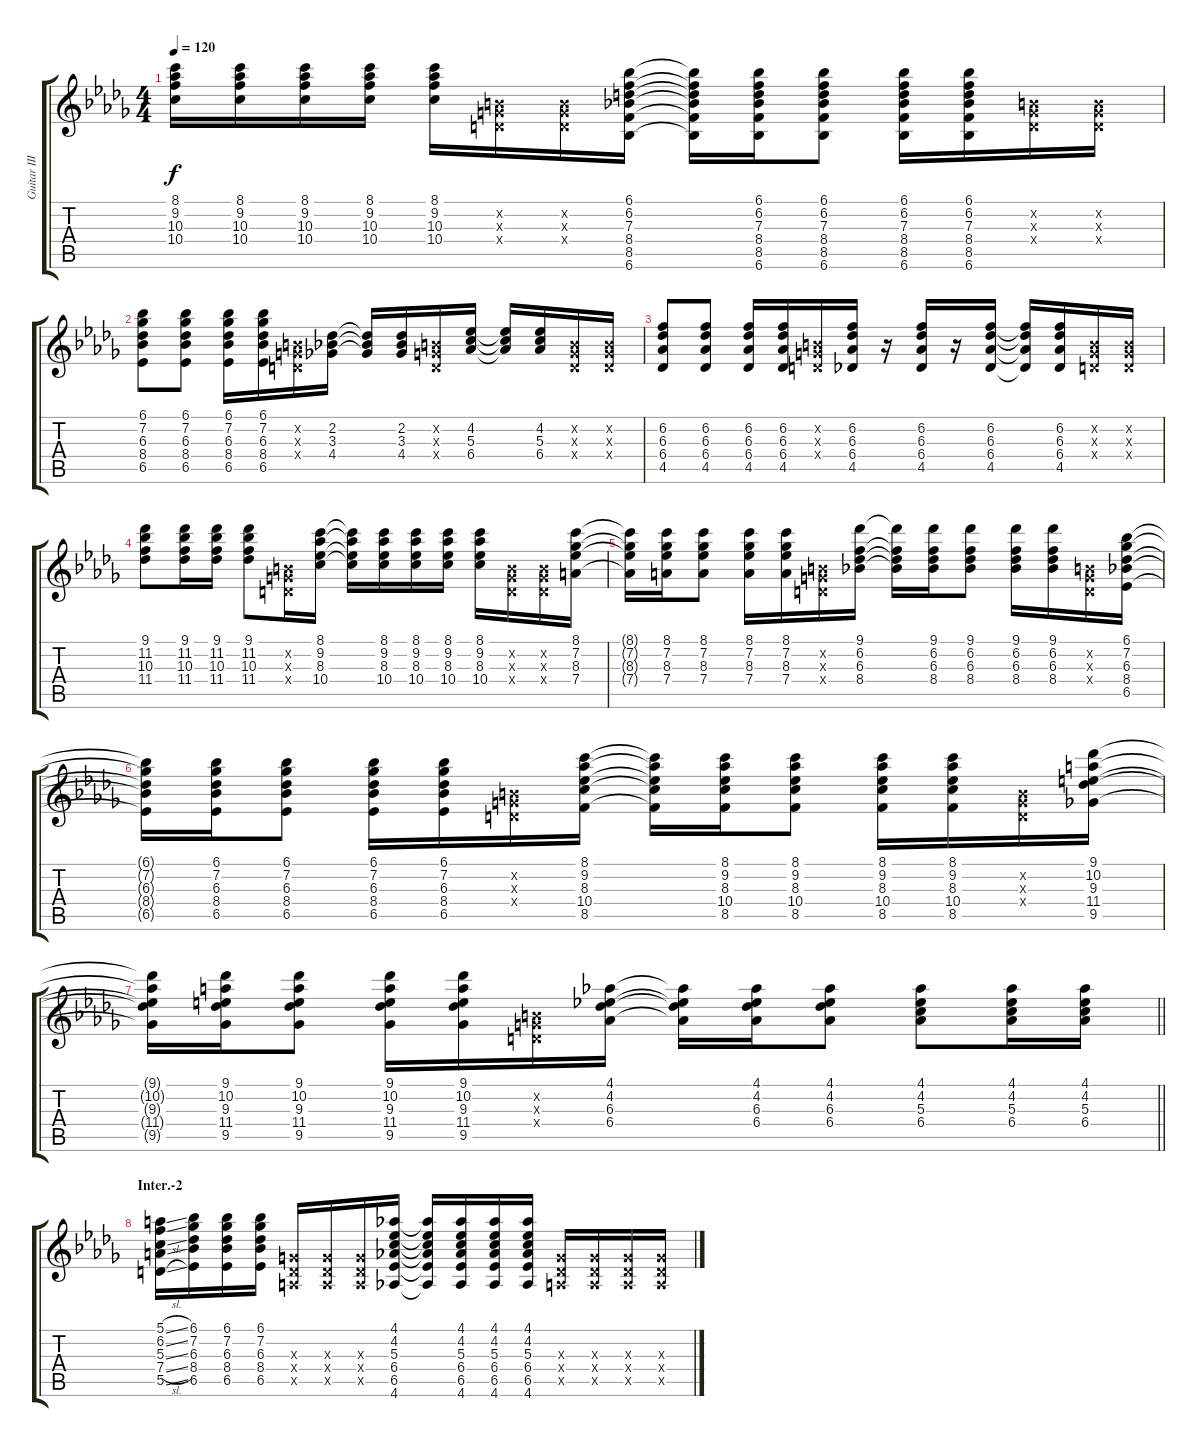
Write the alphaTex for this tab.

\track ("Guitar III (Nakano Azusa)" "Guitar III") {instrument acousticguitarsteel}
\staff {score tabs}
\tuning (E4 B3 G3 D3 A2 E2) {hide}
\ts (4 4)
\tempo 120
\clef g2
\ks db
(8.1{t} 9.2{t} 10.3{t} 10.4{t}).16{dy f} (8.1 9.2 10.3 10.4).16 (8.1 9.2 10.3 10.4).16 (8.1 9.2 10.3 10.4).16 (8.1 9.2 10.3 10.4).16 (0.2{x} 0.3{x} 0.4{x}).16 (0.2{x} 0.3{x} 0.4{x}).16 (6.1 6.2 7.3 8.4 8.5 6.6).16 (6.1{t} 6.2{t} 7.3{t} 8.4{t} 8.5{t} 6.6{t}).16 (6.1 6.2 7.3 8.4 8.5 6.6).16 (6.1 6.2 7.3 8.4 8.5 6.6).8 (6.1 6.2 7.3 8.4 8.5 6.6).16 (6.1 6.2 7.3 8.4 8.5 6.6).16 (0.2{x} 0.3{x} 0.4{x}).16 (0.2{x} 0.3{x} 0.4{x}).16 |
(6.1 7.2 6.3 8.4 6.5).8 (6.1 7.2 6.3 8.4 6.5).8 (6.1 7.2 6.3 8.4 6.5).16 (6.1 7.2 6.3 8.4 6.5).16 (0.2{x} 0.3{x} 0.4{x}).16 (2.2 3.3 4.4).16 (2.2{t} 3.3{t} 4.4{t}).16 (2.2 3.3 4.4).16 (0.2{x} 0.3{x} 0.4{x}).16 (4.2 5.3 6.4).16 (4.2{t} 5.3{t} 6.4{t}).16 (4.2 5.3 6.4).16 (0.2{x} 0.3{x} 0.4{x}).16 (0.2{x} 0.3{x} 0.4{x}).16 |
(6.2 6.3 6.4 4.5).8 (6.2 6.3 6.4 4.5).8 (6.2 6.3 6.4 4.5).16 (6.2 6.3 6.4 4.5).16 (0.2{x} 0.3{x} 0.4{x}).16 (6.2 6.3 6.4 4.5).16 r.16 (6.2 6.3 6.4 4.5).16 r.16 (6.2 6.3 6.4 4.5).16 (6.2{t} 6.3{t} 6.4{t} 4.5{t}).16 (6.2 6.3 6.4 4.5).16 (0.2{x} 0.3{x} 0.4{x}).16 (0.2{x} 0.3{x} 0.4{x}).16 |
(9.1 11.2 10.3 11.4).8 (9.1 11.2 10.3 11.4).16 (9.1 11.2 10.3 11.4).16 (9.1 11.2 10.3 11.4).8 (0.2{x} 0.3{x} 0.4{x}).16 (8.1 9.2 8.3 10.4).16 (8.1{t} 9.2{t} 8.3{t} 10.4{t}).16 (8.1 9.2 8.3 10.4).16 (8.1 9.2 8.3 10.4).16 (8.1 9.2 8.3 10.4).16 (8.1 9.2 8.3 10.4).16 (0.2{x} 0.3{x} 0.4{x}).16 (0.2{x} 0.3{x} 0.4{x}).16 (8.1 7.2 8.3 7.4).16 |
(8.1{t} 7.2{t} 8.3{t} 7.4{t}).16 (8.1 7.2 8.3 7.4).16 (8.1 7.2 8.3 7.4).8 (8.1 7.2 8.3 7.4).16 (8.1 7.2 8.3 7.4).16 (0.2{x} 0.3{x} 0.4{x}).16 (9.1 6.2 6.3 8.4).16 (9.1{t} 6.2{t} 6.3{t} 8.4{t}).16 (9.1 6.2 6.3 8.4).16 (9.1 6.2 6.3 8.4).8 (9.1 6.2 6.3 8.4).16 (9.1 6.2 6.3 8.4).16 (0.2{x} 0.3{x} 0.4{x}).16 (6.1 7.2 6.3 8.4 6.5).16 |
(6.1{t} 7.2{t} 6.3{t} 8.4{t} 6.5{t}).16 (6.1 7.2 6.3 8.4 6.5).16 (6.1 7.2 6.3 8.4 6.5).8 (6.1 7.2 6.3 8.4 6.5).16 (6.1 7.2 6.3 8.4 6.5).16 (0.2{x} 0.3{x} 0.4{x}).16 (8.1 9.2 8.3 10.4 8.5).16 (8.1{t} 9.2{t} 8.3{t} 10.4{t} 8.5{t}).16 (8.1 9.2 8.3 10.4 8.5).16 (8.1 9.2 8.3 10.4 8.5).8 (8.1 9.2 8.3 10.4 8.5).16 (8.1 9.2 8.3 10.4 8.5).16 (0.2{x} 0.3{x} 0.4{x}).16 (9.1 10.2 9.3 11.4 9.5).16 |
\barLineRight lightlight
(9.1{t} 10.2{t} 9.3{t} 11.4{t} 9.5{t}).16 (9.1 10.2 9.3 11.4 9.5).16 (9.1 10.2 9.3 11.4 9.5).8 (9.1 10.2 9.3 11.4 9.5).16 (9.1 10.2 9.3 11.4 9.5).16 (0.2{x} 0.3{x} 0.4{x}).16 (4.1 4.2 6.3 6.4).16 (4.1{t} 4.2{t} 6.3{t} 6.4{t}).16 (4.1 4.2 6.3 6.4).16 (4.1 4.2 6.3 6.4).8 (4.1 4.2 5.3 6.4).8 (4.1 4.2 5.3 6.4).16 (4.1 4.2 5.3 6.4).16 |
\section ("" "Inter.-2")
(5.1{sl} 6.2{sl} 5.3{sl} 7.4{sl} 5.5{sl}).16 (6.1 7.2 6.3 8.4 6.5).16 (6.1 7.2 6.3 8.4 6.5).16 (6.1 7.2 6.3 8.4 6.5).16 (0.3{x} 0.4{x} 0.5{x}).16 (0.3{x} 0.4{x} 0.5{x}).16 (0.3{x} 0.4{x} 0.5{x}).16 (4.1 4.2 5.3 6.4 6.5 4.6).16 (4.1{t} 4.2{t} 5.3{t} 6.4{t} 6.5{t} 4.6{t}).16 (4.1 4.2 5.3 6.4 6.5 4.6).16 (4.1 4.2 5.3 6.4 6.5 4.6).16 (4.1 4.2 5.3 6.4 6.5 4.6).16 (0.3{x} 0.4{x} 0.5{x}).16 (0.3{x} 0.4{x} 0.5{x}).16 (0.3{x} 0.4{x} 0.5{x}).16 (0.3{x} 0.4{x} 0.5{x}).16
